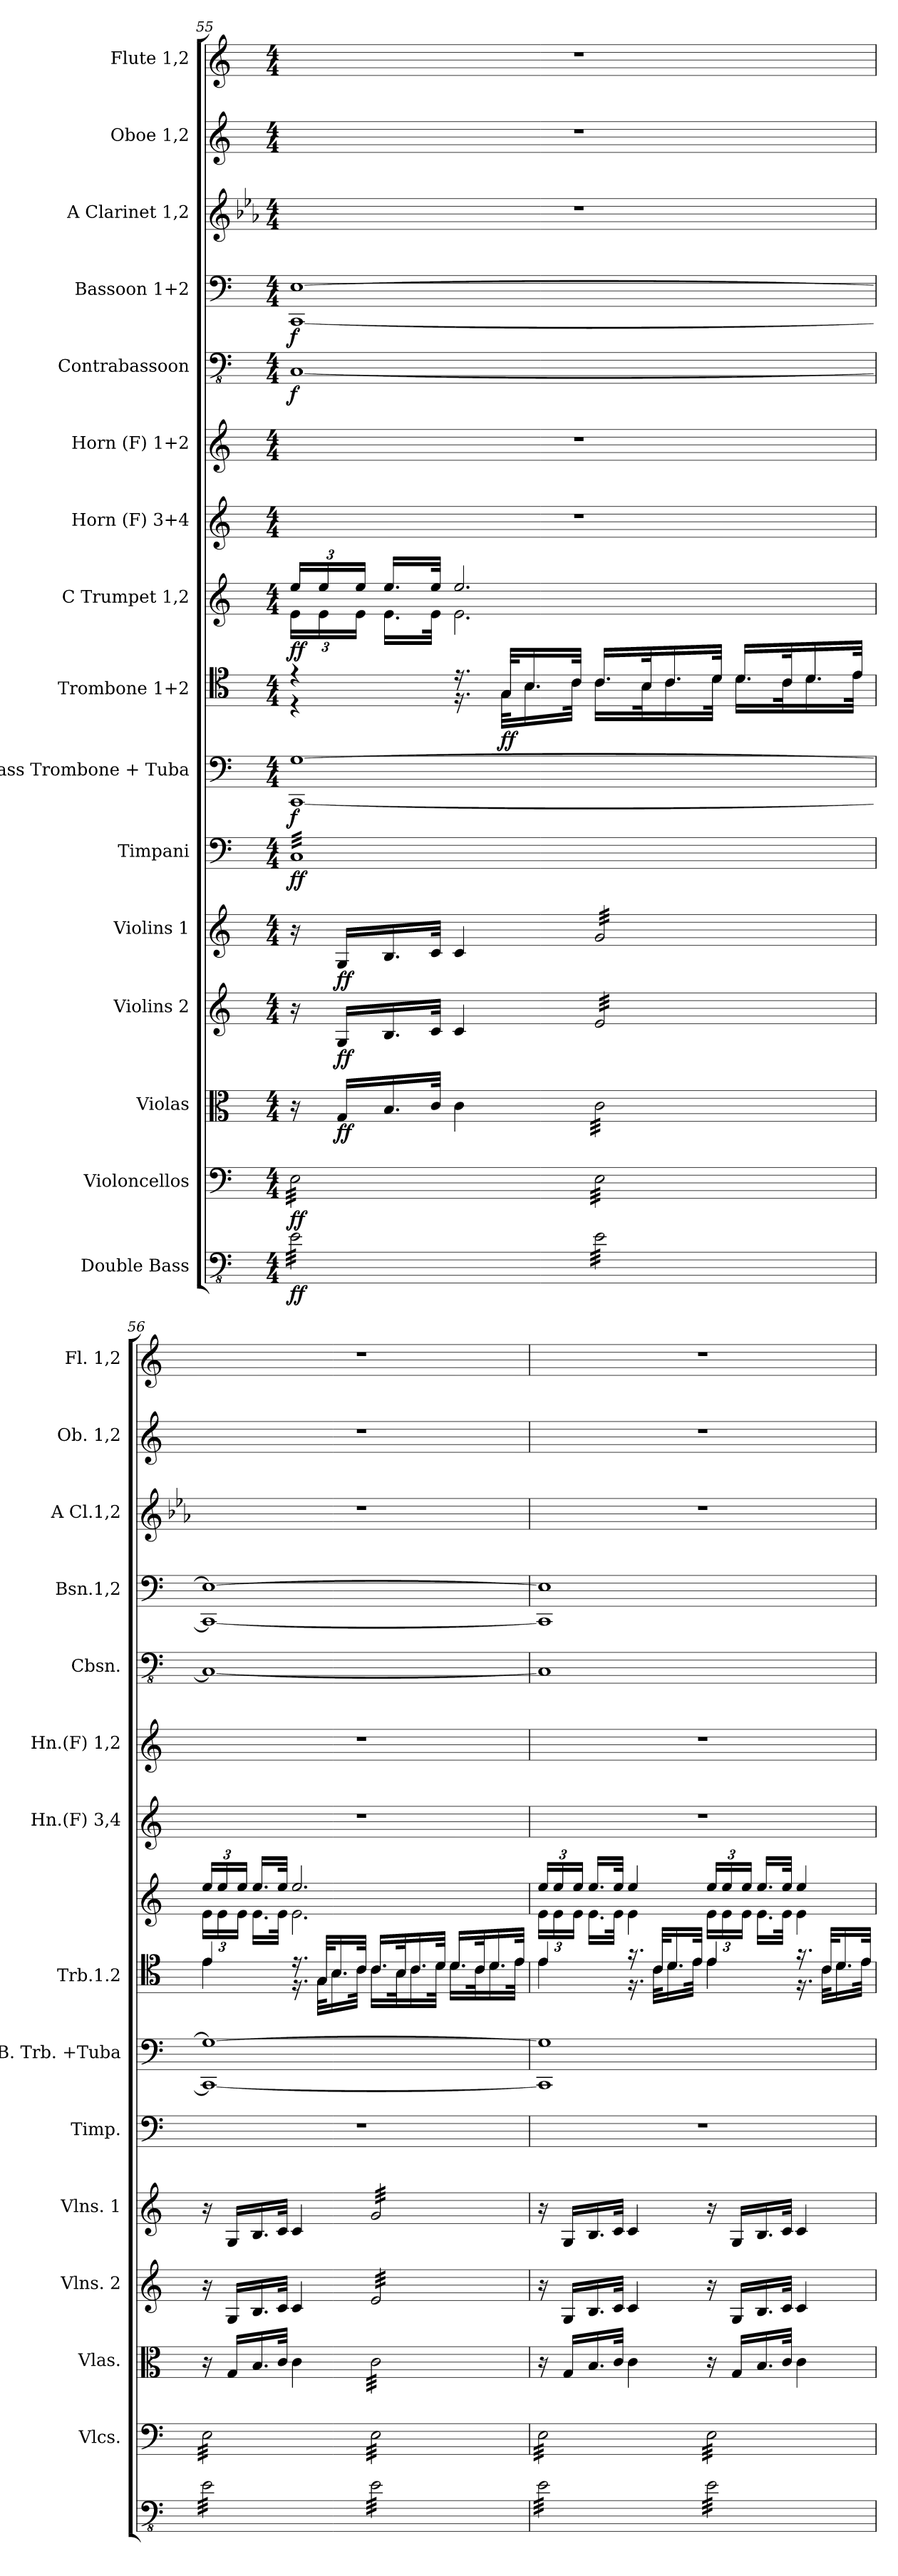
**kern	**dynam	**kern	**dynam	**kern	**dynam	**kern	**dynam	**kern	**dynam	**kern	**dynam	**kern	**dynam	**kern	**dynam	**kern	**dynam	**kern	**kern	**kern	**dynam	**kern	**dynam	**kern	**kern	**kern
*part16	*part16	*part15	*part15	*part14	*part14	*part13	*part13	*part12	*part12	*part11	*part11	*part10	*part10	*part9	*part9	*part8	*part8	*part7	*part6	*part5	*part5	*part4	*part4	*part3	*part2	*part1
*staff16	*staff16	*staff15	*staff15	*staff14	*staff14	*staff13	*staff13	*staff12	*staff12	*staff11	*staff11	*staff10	*staff10	*staff9	*staff9	*staff8	*staff8	*staff7	*staff6	*staff5	*staff5	*staff4	*staff4	*staff3	*staff2	*staff1
*I"Double Bass	*	*I"Violoncellos	*	*I"Violas	*	*I"Violins 2	*	*I"Violins 1	*	*I"Timpani	*	*I"Bass Trombone  + Tuba	*	*I"Trombone 1+2	*	*I"C Trumpet 1,2	*	*I"Horn (F) 3+4	*I"Horn (F) 1+2	*I"Contrabassoon	*	*I"Bassoon 1+2	*	*I"A Clarinet 1,2	*I"Oboe 1,2	*I"Flute 1,2
*	*	*I'Vlcs.	*	*I'Vlas.	*	*I'Vlns. 2	*	*I'Vlns. 1	*	*I'Timp.	*	*I'B. Trb. +Tuba	*	*I'Trb.1.2	*	*	*	*I'Hn.(F) 3,4	*I'Hn.(F) 1,2	*I'Cbsn.	*	*I'Bsn.1,2	*	*I'A Cl.1,2	*I'Ob. 1,2	*I'Fl. 1,2
*clefFv4	*	*clefF4	*	*clefC3	*	*clefG2	*	*clefG2	*	*clefF4	*	*clefF4	*	*clefC4	*	*clefG2	*	*clefG2	*clefG2	*clefFv4	*	*clefF4	*	*clefG2	*clefG2	*clefG2
*ITrd7c12	*	*	*	*	*	*	*	*	*	*	*	*	*	*	*	*	*	*ITrd4c7	*ITrd4c7	*	*	*	*	*ITrd2c3	*	*
*k[]	*	*k[]	*	*k[]	*	*k[]	*	*k[]	*	*k[]	*	*k[]	*	*k[]	*	*k[]	*	*k[b-]	*k[b-]	*k[]	*	*k[]	*	*k[]	*k[]	*k[]
*M4/4	*	*M4/4	*	*M4/4	*	*M4/4	*	*M4/4	*	*M4/4	*	*M4/4	*	*M4/4	*	*M4/4	*	*M4/4	*M4/4	*M4/4	*	*M4/4	*	*M4/4	*M4/4	*M4/4
=55	=55	=55	=55	=55	=55	=55	=55	=55	=55	=55	=55	=55	=55	=55	=55	=55	=55	=55	=55	=55	=55	=55	=55	=55	=55	=55
*	*	*	*	*	*	*	*	*	*	*	*	*^	*	*^	*	*	*	*	*	*	*	*	*	*	*	*
*	*	*	*	*	*	*	*	*	*	*	*	*	*	*	*	*	*	*Xbrackettup	*	*	*	*	*	*	*	*	*	*
*	*	*	*	*	*	*	*	*	*	*	*	*	*	*	*	*	*	*^	*	*	*	*	*	*^	*	*	*	*
!	!LO:DY:b	!	!LO:DY:b	!	!	!	!	!	!	!	!LO:DY:b	!	!	!LO:DY:b	!	!	!	!	!	!LO:DY:b	!	!	!	!LO:DY:b	!	!	!LO:DY:b	!	!	!
*tremolo	*	*	*	*	*	*	*	*	*	*	*	*	*	*	*	*	*	*	*	*	*	*	*	*	*	*	*	*	*	*
*	*	*tremolo	*	*	*	*	*	*	*	*	*	*	*	*	*	*	*	*	*	*	*	*	*	*	*	*	*	*	*	*
*	*	*	*	*	*	*	*	*	*	*tremolo	*	*	*	*	*	*	*	*	*	*	*	*	*	*	*	*	*	*	*	*
32EE\LLL	ff	32E\LLL	ff	16r	.	16r	.	16r	.	32CLLL	ff	[1G	[1CC	f	4r	4r	.	24ee/LL	24e\LL	ff	1r	1r	[1CC	f	[1E	[1CC	f	1r	1r	1r
32EE\	.	32E\	.	.	.	.	.	.	.	32C	.	.	.	.	.	.	.	.	.	.	.	.	.	.	.	.	.	.	.	.
.	.	.	.	.	.	.	.	.	.	.	.	.	.	.	.	.	.	24ee/	24e\	.	.	.	.	.	.	.	.	.	.	.
!	!	!	!	!	!LO:DY:b	!	!LO:DY:b	!	!LO:DY:b	!	!	!	!	!	!	!	!	!	!	!	!	!	!	!	!	!	!	!	!	!
32EE\	.	32E\	.	16G/LL	ff	16G/LL	ff	16G/LL	ff	32C	.	.	.	.	.	.	.	.	.	.	.	.	.	.	.	.	.	.	.	.
.	.	.	.	.	.	.	.	.	.	.	.	.	.	.	.	.	.	24ee/JJ	24e\JJ	.	.	.	.	.	.	.	.	.	.	.
32EE\	.	32E\	.	.	.	.	.	.	.	32C	.	.	.	.	.	.	.	.	.	.	.	.	.	.	.	.	.	.	.	.
32EE\	.	32E\	.	16.B/	.	16.B/	.	16.B/	.	32C	.	.	.	.	.	.	.	16.ee/LL	16.e\LL	.	.	.	.	.	.	.	.	.	.	.
32EE\	.	32E\	.	.	.	.	.	.	.	32C	.	.	.	.	.	.	.	.	.	.	.	.	.	.	.	.	.	.	.	.
32EE\	.	32E\	.	.	.	.	.	.	.	32C	.	.	.	.	.	.	.	.	.	.	.	.	.	.	.	.	.	.	.	.
32EE\	.	32E\	.	32c/JJk	.	32c/JJk	.	32c/JJk	.	32C	.	.	.	.	.	.	.	32ee/JJk	32e\JJk	.	.	.	.	.	.	.	.	.	.	.
32EE\	.	32E\	.	4c\	.	4c/	.	4c/	.	32C	.	.	.	.	16.r	16.r	.	2.ee/	2.e\	.	.	.	.	.	.	.	.	.	.	.
32EE\	.	32E\	.	.	.	.	.	.	.	32C	.	.	.	.	.	.	.	.	.	.	.	.	.	.	.	.	.	.	.	.
32EE\	.	32E\	.	.	.	.	.	.	.	32C	.	.	.	.	.	.	.	.	.	.	.	.	.	.	.	.	.	.	.	.
!	!	!	!	!	!	!	!	!	!	!	!	!	!	!	!	!	!LO:DY:b	!	!	!	!	!	!	!	!	!	!	!	!	!
32EE\	.	32E\	.	.	.	.	.	.	.	32C	.	.	.	.	32G/KLL	32G\KLL	ff	.	.	.	.	.	.	.	.	.	.	.	.	.
32EE\	.	32E\	.	.	.	.	.	.	.	32C	.	.	.	.	16.B/	16.B\	.	.	.	.	.	.	.	.	.	.	.	.	.	.
32EE\	.	32E\	.	.	.	.	.	.	.	32C	.	.	.	.	.	.	.	.	.	.	.	.	.	.	.	.	.	.	.	.
32EE\	.	32E\	.	.	.	.	.	.	.	32C	.	.	.	.	.	.	.	.	.	.	.	.	.	.	.	.	.	.	.	.
32EE\JJJ	.	32E\JJJ	.	.	.	.	.	.	.	32C	.	.	.	.	32c/JJk	32c\JJk	.	.	.	.	.	.	.	.	.	.	.	.	.	.
*	*	*	*	*tremolo	*	*	*	*	*	*	*	*	*	*	*	*	*	*	*	*	*	*	*	*	*	*	*	*	*	*
*	*	*	*	*	*	*tremolo	*	*	*	*	*	*	*	*	*	*	*	*	*	*	*	*	*	*	*	*	*	*	*	*
*	*	*	*	*	*	*	*	*tremolo	*	*	*	*	*	*	*	*	*	*	*	*	*	*	*	*	*	*	*	*	*	*
32EE\LLL	.	32E\LLL	.	32c\LLL	.	32e/LLL	.	32g/LLL	.	32C	.	.	.	.	16.c/LL	16.c\LL	.	.	.	.	.	.	.	.	.	.	.	.	.	.
32EE\	.	32E\	.	32c\	.	32e/	.	32g/	.	32C	.	.	.	.	.	.	.	.	.	.	.	.	.	.	.	.	.	.	.	.
32EE\	.	32E\	.	32c\	.	32e/	.	32g/	.	32C	.	.	.	.	.	.	.	.	.	.	.	.	.	.	.	.	.	.	.	.
32EE\	.	32E\	.	32c\	.	32e/	.	32g/	.	32C	.	.	.	.	32B/K	32B\K	.	.	.	.	.	.	.	.	.	.	.	.	.	.
32EE\	.	32E\	.	32c\	.	32e/	.	32g/	.	32C	.	.	.	.	16.c/	16.c\	.	.	.	.	.	.	.	.	.	.	.	.	.	.
32EE\	.	32E\	.	32c\	.	32e/	.	32g/	.	32C	.	.	.	.	.	.	.	.	.	.	.	.	.	.	.	.	.	.	.	.
32EE\	.	32E\	.	32c\	.	32e/	.	32g/	.	32C	.	.	.	.	.	.	.	.	.	.	.	.	.	.	.	.	.	.	.	.
32EE\	.	32E\	.	32c\	.	32e/	.	32g/	.	32C	.	.	.	.	32d/JJk	32d\JJk	.	.	.	.	.	.	.	.	.	.	.	.	.	.
32EE\	.	32E\	.	32c\	.	32e/	.	32g/	.	32C	.	.	.	.	16.d/LL	16.d\LL	.	.	.	.	.	.	.	.	.	.	.	.	.	.
32EE\	.	32E\	.	32c\	.	32e/	.	32g/	.	32C	.	.	.	.	.	.	.	.	.	.	.	.	.	.	.	.	.	.	.	.
32EE\	.	32E\	.	32c\	.	32e/	.	32g/	.	32C	.	.	.	.	.	.	.	.	.	.	.	.	.	.	.	.	.	.	.	.
32EE\	.	32E\	.	32c\	.	32e/	.	32g/	.	32C	.	.	.	.	32c/K	32c\K	.	.	.	.	.	.	.	.	.	.	.	.	.	.
32EE\	.	32E\	.	32c\	.	32e/	.	32g/	.	32C	.	.	.	.	16.d/	16.d\	.	.	.	.	.	.	.	.	.	.	.	.	.	.
32EE\	.	32E\	.	32c\	.	32e/	.	32g/	.	32C	.	.	.	.	.	.	.	.	.	.	.	.	.	.	.	.	.	.	.	.
32EE\	.	32E\	.	32c\	.	32e/	.	32g/	.	32C	.	.	.	.	.	.	.	.	.	.	.	.	.	.	.	.	.	.	.	.
32EE\JJJ	.	32E\JJJ	.	32c\JJJ	.	32e/JJJ	.	32g/JJJ	.	32CJJJ	.	.	.	.	32e/JJk	32e\JJk	.	.	.	.	.	.	.	.	.	.	.	.	.	.
*	*	*	*	*	*	*	*	*	*	*Xtremolo	*	*	*	*	*	*	*	*	*	*	*	*	*	*	*	*	*	*	*	*
*	*	*	*	*	*	*	*	*Xtremolo	*	*	*	*	*	*	*	*	*	*	*	*	*	*	*	*	*	*	*	*	*	*
*	*	*	*	*	*	*Xtremolo	*	*	*	*	*	*	*	*	*	*	*	*	*	*	*	*	*	*	*	*	*	*	*	*
*	*	*	*	*Xtremolo	*	*	*	*	*	*	*	*	*	*	*	*	*	*	*	*	*	*	*	*	*	*	*	*	*	*
!!LO:PB:g=z
=56	=56	=56	=56	=56	=56	=56	=56	=56	=56	=56	=56	=56	=56	=56	=56	=56	=56	=56	=56	=56	=56	=56	=56	=56	=56	=56	=56	=56	=56	=56
32EE\LLL	.	32E\LLL	.	16r	.	16r	.	16r	.	1r	.	1G_	1CC_	.	4e/	4e\	.	24ee/LL	24e\LL	.	1r	1r	1CC_	.	1E_	1CC_	.	1r	1r	1r
32EE\	.	32E\	.	.	.	.	.	.	.	.	.	.	.	.	.	.	.	.	.	.	.	.	.	.	.	.	.	.	.	.
.	.	.	.	.	.	.	.	.	.	.	.	.	.	.	.	.	.	24ee/	24e\	.	.	.	.	.	.	.	.	.	.	.
32EE\	.	32E\	.	16G/LL	.	16G/LL	.	16G/LL	.	.	.	.	.	.	.	.	.	.	.	.	.	.	.	.	.	.	.	.	.	.
.	.	.	.	.	.	.	.	.	.	.	.	.	.	.	.	.	.	24ee/JJ	24e\JJ	.	.	.	.	.	.	.	.	.	.	.
32EE\	.	32E\	.	.	.	.	.	.	.	.	.	.	.	.	.	.	.	.	.	.	.	.	.	.	.	.	.	.	.	.
32EE\	.	32E\	.	16.B/	.	16.B/	.	16.B/	.	.	.	.	.	.	.	.	.	16.ee/LL	16.e\LL	.	.	.	.	.	.	.	.	.	.	.
32EE\	.	32E\	.	.	.	.	.	.	.	.	.	.	.	.	.	.	.	.	.	.	.	.	.	.	.	.	.	.	.	.
32EE\	.	32E\	.	.	.	.	.	.	.	.	.	.	.	.	.	.	.	.	.	.	.	.	.	.	.	.	.	.	.	.
32EE\	.	32E\	.	32c/JJk	.	32c/JJk	.	32c/JJk	.	.	.	.	.	.	.	.	.	32ee/JJk	32e\JJk	.	.	.	.	.	.	.	.	.	.	.
32EE\	.	32E\	.	4c\	.	4c/	.	4c/	.	.	.	.	.	.	16.r	16.r	.	2.ee/	2.e\	.	.	.	.	.	.	.	.	.	.	.
32EE\	.	32E\	.	.	.	.	.	.	.	.	.	.	.	.	.	.	.	.	.	.	.	.	.	.	.	.	.	.	.	.
32EE\	.	32E\	.	.	.	.	.	.	.	.	.	.	.	.	.	.	.	.	.	.	.	.	.	.	.	.	.	.	.	.
32EE\	.	32E\	.	.	.	.	.	.	.	.	.	.	.	.	32G/KLL	32G\KLL	.	.	.	.	.	.	.	.	.	.	.	.	.	.
32EE\	.	32E\	.	.	.	.	.	.	.	.	.	.	.	.	16.B/	16.B\	.	.	.	.	.	.	.	.	.	.	.	.	.	.
32EE\	.	32E\	.	.	.	.	.	.	.	.	.	.	.	.	.	.	.	.	.	.	.	.	.	.	.	.	.	.	.	.
32EE\	.	32E\	.	.	.	.	.	.	.	.	.	.	.	.	.	.	.	.	.	.	.	.	.	.	.	.	.	.	.	.
32EE\JJJ	.	32E\JJJ	.	.	.	.	.	.	.	.	.	.	.	.	32c/JJk	32c\JJk	.	.	.	.	.	.	.	.	.	.	.	.	.	.
*	*	*	*	*tremolo	*	*	*	*	*	*	*	*	*	*	*	*	*	*	*	*	*	*	*	*	*	*	*	*	*	*
*	*	*	*	*	*	*tremolo	*	*	*	*	*	*	*	*	*	*	*	*	*	*	*	*	*	*	*	*	*	*	*	*
*	*	*	*	*	*	*	*	*tremolo	*	*	*	*	*	*	*	*	*	*	*	*	*	*	*	*	*	*	*	*	*	*
32EE\LLL	.	32E\LLL	.	32c\LLL	.	32e/LLL	.	32g/LLL	.	.	.	.	.	.	16.c/LL	16.c\LL	.	.	.	.	.	.	.	.	.	.	.	.	.	.
32EE\	.	32E\	.	32c\	.	32e/	.	32g/	.	.	.	.	.	.	.	.	.	.	.	.	.	.	.	.	.	.	.	.	.	.
32EE\	.	32E\	.	32c\	.	32e/	.	32g/	.	.	.	.	.	.	.	.	.	.	.	.	.	.	.	.	.	.	.	.	.	.
32EE\	.	32E\	.	32c\	.	32e/	.	32g/	.	.	.	.	.	.	32B/K	32B\K	.	.	.	.	.	.	.	.	.	.	.	.	.	.
32EE\	.	32E\	.	32c\	.	32e/	.	32g/	.	.	.	.	.	.	16.c/	16.c\	.	.	.	.	.	.	.	.	.	.	.	.	.	.
32EE\	.	32E\	.	32c\	.	32e/	.	32g/	.	.	.	.	.	.	.	.	.	.	.	.	.	.	.	.	.	.	.	.	.	.
32EE\	.	32E\	.	32c\	.	32e/	.	32g/	.	.	.	.	.	.	.	.	.	.	.	.	.	.	.	.	.	.	.	.	.	.
32EE\	.	32E\	.	32c\	.	32e/	.	32g/	.	.	.	.	.	.	32d/JJk	32d\JJk	.	.	.	.	.	.	.	.	.	.	.	.	.	.
32EE\	.	32E\	.	32c\	.	32e/	.	32g/	.	.	.	.	.	.	16.d/LL	16.d\LL	.	.	.	.	.	.	.	.	.	.	.	.	.	.
32EE\	.	32E\	.	32c\	.	32e/	.	32g/	.	.	.	.	.	.	.	.	.	.	.	.	.	.	.	.	.	.	.	.	.	.
32EE\	.	32E\	.	32c\	.	32e/	.	32g/	.	.	.	.	.	.	.	.	.	.	.	.	.	.	.	.	.	.	.	.	.	.
32EE\	.	32E\	.	32c\	.	32e/	.	32g/	.	.	.	.	.	.	32c/K	32c\K	.	.	.	.	.	.	.	.	.	.	.	.	.	.
32EE\	.	32E\	.	32c\	.	32e/	.	32g/	.	.	.	.	.	.	16.d/	16.d\	.	.	.	.	.	.	.	.	.	.	.	.	.	.
32EE\	.	32E\	.	32c\	.	32e/	.	32g/	.	.	.	.	.	.	.	.	.	.	.	.	.	.	.	.	.	.	.	.	.	.
32EE\	.	32E\	.	32c\	.	32e/	.	32g/	.	.	.	.	.	.	.	.	.	.	.	.	.	.	.	.	.	.	.	.	.	.
32EE\JJJ	.	32E\JJJ	.	32c\JJJ	.	32e/JJJ	.	32g/JJJ	.	.	.	.	.	.	32e/JJk	32e\JJk	.	.	.	.	.	.	.	.	.	.	.	.	.	.
*	*	*	*	*	*	*	*	*Xtremolo	*	*	*	*	*	*	*	*	*	*	*	*	*	*	*	*	*	*	*	*	*	*
*	*	*	*	*	*	*Xtremolo	*	*	*	*	*	*	*	*	*	*	*	*	*	*	*	*	*	*	*	*	*	*	*	*
*	*	*	*	*Xtremolo	*	*	*	*	*	*	*	*	*	*	*	*	*	*	*	*	*	*	*	*	*	*	*	*	*	*
=57	=57	=57	=57	=57	=57	=57	=57	=57	=57	=57	=57	=57	=57	=57	=57	=57	=57	=57	=57	=57	=57	=57	=57	=57	=57	=57	=57	=57	=57	=57
32EE\LLL	.	32E\LLL	.	16r	.	16r	.	16r	.	1r	.	1G]	1CC]	.	4e/	4e\	.	24ee/LL	24e\LL	.	1r	1r	1CC]	.	1E]	1CC]	.	1r	1r	1r
32EE\	.	32E\	.	.	.	.	.	.	.	.	.	.	.	.	.	.	.	.	.	.	.	.	.	.	.	.	.	.	.	.
.	.	.	.	.	.	.	.	.	.	.	.	.	.	.	.	.	.	24ee/	24e\	.	.	.	.	.	.	.	.	.	.	.
32EE\	.	32E\	.	16G/LL	.	16G/LL	.	16G/LL	.	.	.	.	.	.	.	.	.	.	.	.	.	.	.	.	.	.	.	.	.	.
.	.	.	.	.	.	.	.	.	.	.	.	.	.	.	.	.	.	24ee/JJ	24e\JJ	.	.	.	.	.	.	.	.	.	.	.
32EE\	.	32E\	.	.	.	.	.	.	.	.	.	.	.	.	.	.	.	.	.	.	.	.	.	.	.	.	.	.	.	.
32EE\	.	32E\	.	16.B/	.	16.B/	.	16.B/	.	.	.	.	.	.	.	.	.	16.ee/LL	16.e\LL	.	.	.	.	.	.	.	.	.	.	.
32EE\	.	32E\	.	.	.	.	.	.	.	.	.	.	.	.	.	.	.	.	.	.	.	.	.	.	.	.	.	.	.	.
32EE\	.	32E\	.	.	.	.	.	.	.	.	.	.	.	.	.	.	.	.	.	.	.	.	.	.	.	.	.	.	.	.
32EE\	.	32E\	.	32c/JJk	.	32c/JJk	.	32c/JJk	.	.	.	.	.	.	.	.	.	32ee/JJk	32e\JJk	.	.	.	.	.	.	.	.	.	.	.
32EE\	.	32E\	.	4c\	.	4c/	.	4c/	.	.	.	.	.	.	16.r	16.r	.	4ee/	4e\	.	.	.	.	.	.	.	.	.	.	.
32EE\	.	32E\	.	.	.	.	.	.	.	.	.	.	.	.	.	.	.	.	.	.	.	.	.	.	.	.	.	.	.	.
32EE\	.	32E\	.	.	.	.	.	.	.	.	.	.	.	.	.	.	.	.	.	.	.	.	.	.	.	.	.	.	.	.
32EE\	.	32E\	.	.	.	.	.	.	.	.	.	.	.	.	32c/KLL	32c\KLL	.	.	.	.	.	.	.	.	.	.	.	.	.	.
32EE\	.	32E\	.	.	.	.	.	.	.	.	.	.	.	.	16.d/	16.d\	.	.	.	.	.	.	.	.	.	.	.	.	.	.
32EE\	.	32E\	.	.	.	.	.	.	.	.	.	.	.	.	.	.	.	.	.	.	.	.	.	.	.	.	.	.	.	.
32EE\	.	32E\	.	.	.	.	.	.	.	.	.	.	.	.	.	.	.	.	.	.	.	.	.	.	.	.	.	.	.	.
32EE\JJJ	.	32E\JJJ	.	.	.	.	.	.	.	.	.	.	.	.	32e/JJk	32e\JJk	.	.	.	.	.	.	.	.	.	.	.	.	.	.
32EE\LLL	.	32E\LLL	.	16r	.	16r	.	16r	.	.	.	.	.	.	4e/	4e\	.	24ee/LL	24e\LL	.	.	.	.	.	.	.	.	.	.	.
32EE\	.	32E\	.	.	.	.	.	.	.	.	.	.	.	.	.	.	.	.	.	.	.	.	.	.	.	.	.	.	.	.
.	.	.	.	.	.	.	.	.	.	.	.	.	.	.	.	.	.	24ee/	24e\	.	.	.	.	.	.	.	.	.	.	.
32EE\	.	32E\	.	16G/LL	.	16G/LL	.	16G/LL	.	.	.	.	.	.	.	.	.	.	.	.	.	.	.	.	.	.	.	.	.	.
.	.	.	.	.	.	.	.	.	.	.	.	.	.	.	.	.	.	24ee/JJ	24e\JJ	.	.	.	.	.	.	.	.	.	.	.
32EE\	.	32E\	.	.	.	.	.	.	.	.	.	.	.	.	.	.	.	.	.	.	.	.	.	.	.	.	.	.	.	.
32EE\	.	32E\	.	16.B/	.	16.B/	.	16.B/	.	.	.	.	.	.	.	.	.	16.ee/LL	16.e\LL	.	.	.	.	.	.	.	.	.	.	.
32EE\	.	32E\	.	.	.	.	.	.	.	.	.	.	.	.	.	.	.	.	.	.	.	.	.	.	.	.	.	.	.	.
32EE\	.	32E\	.	.	.	.	.	.	.	.	.	.	.	.	.	.	.	.	.	.	.	.	.	.	.	.	.	.	.	.
32EE\	.	32E\	.	32c/JJk	.	32c/JJk	.	32c/JJk	.	.	.	.	.	.	.	.	.	32ee/JJk	32e\JJk	.	.	.	.	.	.	.	.	.	.	.
32EE\	.	32E\	.	4c\	.	4c/	.	4c/	.	.	.	.	.	.	16.r	16.r	.	4ee/	4e\	.	.	.	.	.	.	.	.	.	.	.
32EE\	.	32E\	.	.	.	.	.	.	.	.	.	.	.	.	.	.	.	.	.	.	.	.	.	.	.	.	.	.	.	.
32EE\	.	32E\	.	.	.	.	.	.	.	.	.	.	.	.	.	.	.	.	.	.	.	.	.	.	.	.	.	.	.	.
32EE\	.	32E\	.	.	.	.	.	.	.	.	.	.	.	.	32c/KLL	32c\KLL	.	.	.	.	.	.	.	.	.	.	.	.	.	.
32EE\	.	32E\	.	.	.	.	.	.	.	.	.	.	.	.	16.d/	16.d\	.	.	.	.	.	.	.	.	.	.	.	.	.	.
32EE\	.	32E\	.	.	.	.	.	.	.	.	.	.	.	.	.	.	.	.	.	.	.	.	.	.	.	.	.	.	.	.
32EE\	.	32E\	.	.	.	.	.	.	.	.	.	.	.	.	.	.	.	.	.	.	.	.	.	.	.	.	.	.	.	.
32EE\JJJ	.	32E\JJJ	.	.	.	.	.	.	.	.	.	.	.	.	32e/JJk	32e\JJk	.	.	.	.	.	.	.	.	.	.	.	.	.	.
*	*	*Xtremolo	*	*	*	*	*	*	*	*	*	*	*	*	*	*	*	*	*	*	*	*	*	*	*	*	*	*	*	*
*Xtremolo	*	*	*	*	*	*	*	*	*	*	*	*	*	*	*	*	*	*	*	*	*	*	*	*	*	*	*	*	*	*
*	*	*	*	*	*	*	*	*	*	*	*	*v	*v	*	*	*	*	*v	*v	*	*	*	*	*	*v	*v	*	*	*	*
*	*	*	*	*	*	*	*	*	*	*	*	*	*	*v	*v	*	*	*	*	*	*	*	*	*	*	*	*
=	=	=	=	=	=	=	=	=	=	=	=	=	=	=	=	=	=	=	=	=	=	=	=	=	=	=
*-	*-	*-	*-	*-	*-	*-	*-	*-	*-	*-	*-	*-	*-	*-	*-	*-	*-	*-	*-	*-	*-	*-	*-	*-	*-	*-
